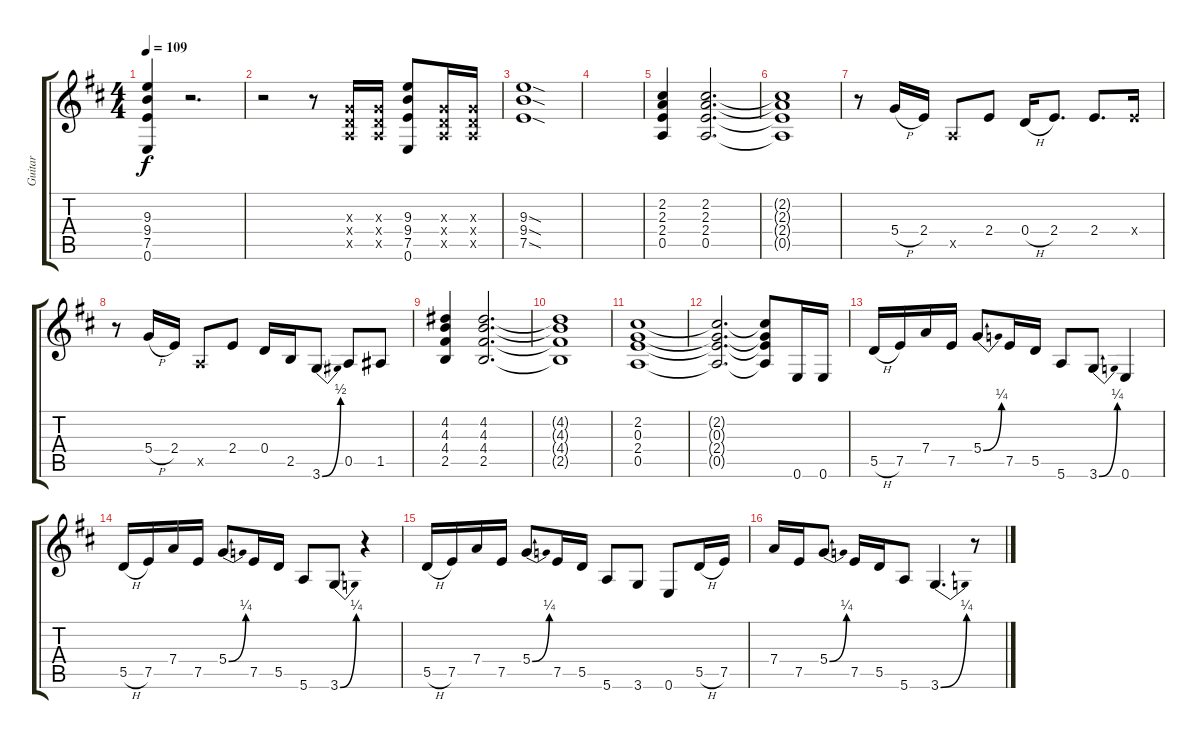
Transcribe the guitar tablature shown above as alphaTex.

\track ("Guitar" "Guitar") {instrument distortionguitar}
\staff {score tabs}
\tuning (E4 B3 G3 D3 A2 E2) {hide}
\ts (4 4)
\tempo 109
\clef g2
\ks d
(9.3 9.4 7.5 0.6).4{dy f} r.2{d} |
r.2 r.8 (0.3{x} 0.4{x} 0.5{x}).16 (0.3{x} 0.4{x} 0.5{x}).16 (9.3 9.4 7.5 0.6).8 (0.3{x} 0.4{x} 0.5{x}).16 (0.3{x} 0.4{x} 0.5{x}).16 |
(9.3{sod} 9.4{sod} 7.5{sod}).1 |
|
(2.2 2.3 2.4 0.5).4 (2.2 2.3 2.4 0.5).2{d} |
(2.2{t} 2.3{t} 2.4{t} 0.5{t}).1 |
r.8 5.4{h}.16 2.4.16 0.5{x}.8 2.4.8 0.4{h}.16 2.4.8{d} 2.4.8{d} 2.4{x}.16 |
r.8 5.4{h}.16 2.4.16 0.5{x}.8 2.4.8 0.4.16 2.5.16 3.6{be (bend 0 0 60 2)}.8 0.5.8 1.5.8 |
(4.2 4.3 4.4 2.5).4 (4.2 4.3 4.4 2.5).2{d} |
(4.2{t} 4.3{t} 4.4{t} 2.5{t}).1 |
(2.2 0.3 2.4 0.5).1 |
(2.2{t} 0.3{t} 2.4{t} 0.5{t}).2{d} (2.2{t} 0.3{t} 2.4{t} 0.5{t}).8 0.6.16 0.6.16 |
5.5{h}.16 7.5.16 7.4.16 7.5.16 5.4{be (bend 0 0 60 1)}.8 7.5.16 5.5.16 5.6.8 3.6{be (bend 0 0 60 1)}.8 0.6.4 |
5.5{h}.16 7.5.16 7.4.16 7.5.16 5.4{be (bend 0 0 60 1)}.8 7.5.16 5.5.16 5.6.8 3.6{be (bend 0 0 60 1)}.8 r.4 |
5.5{h}.16 7.5.16 7.4.16 7.5.16 5.4{be (bend 0 0 60 1)}.8 7.5.16 5.5.16 5.6.8 3.6.8 0.6.8 5.5{h}.16 7.5.16 |
7.4.16 7.5.16 5.4{be (bend 0 0 60 1)}.8 7.5.16 5.5.16 5.6.8 3.6{be (bend 0 0 60 1)}.4{d} r.8
